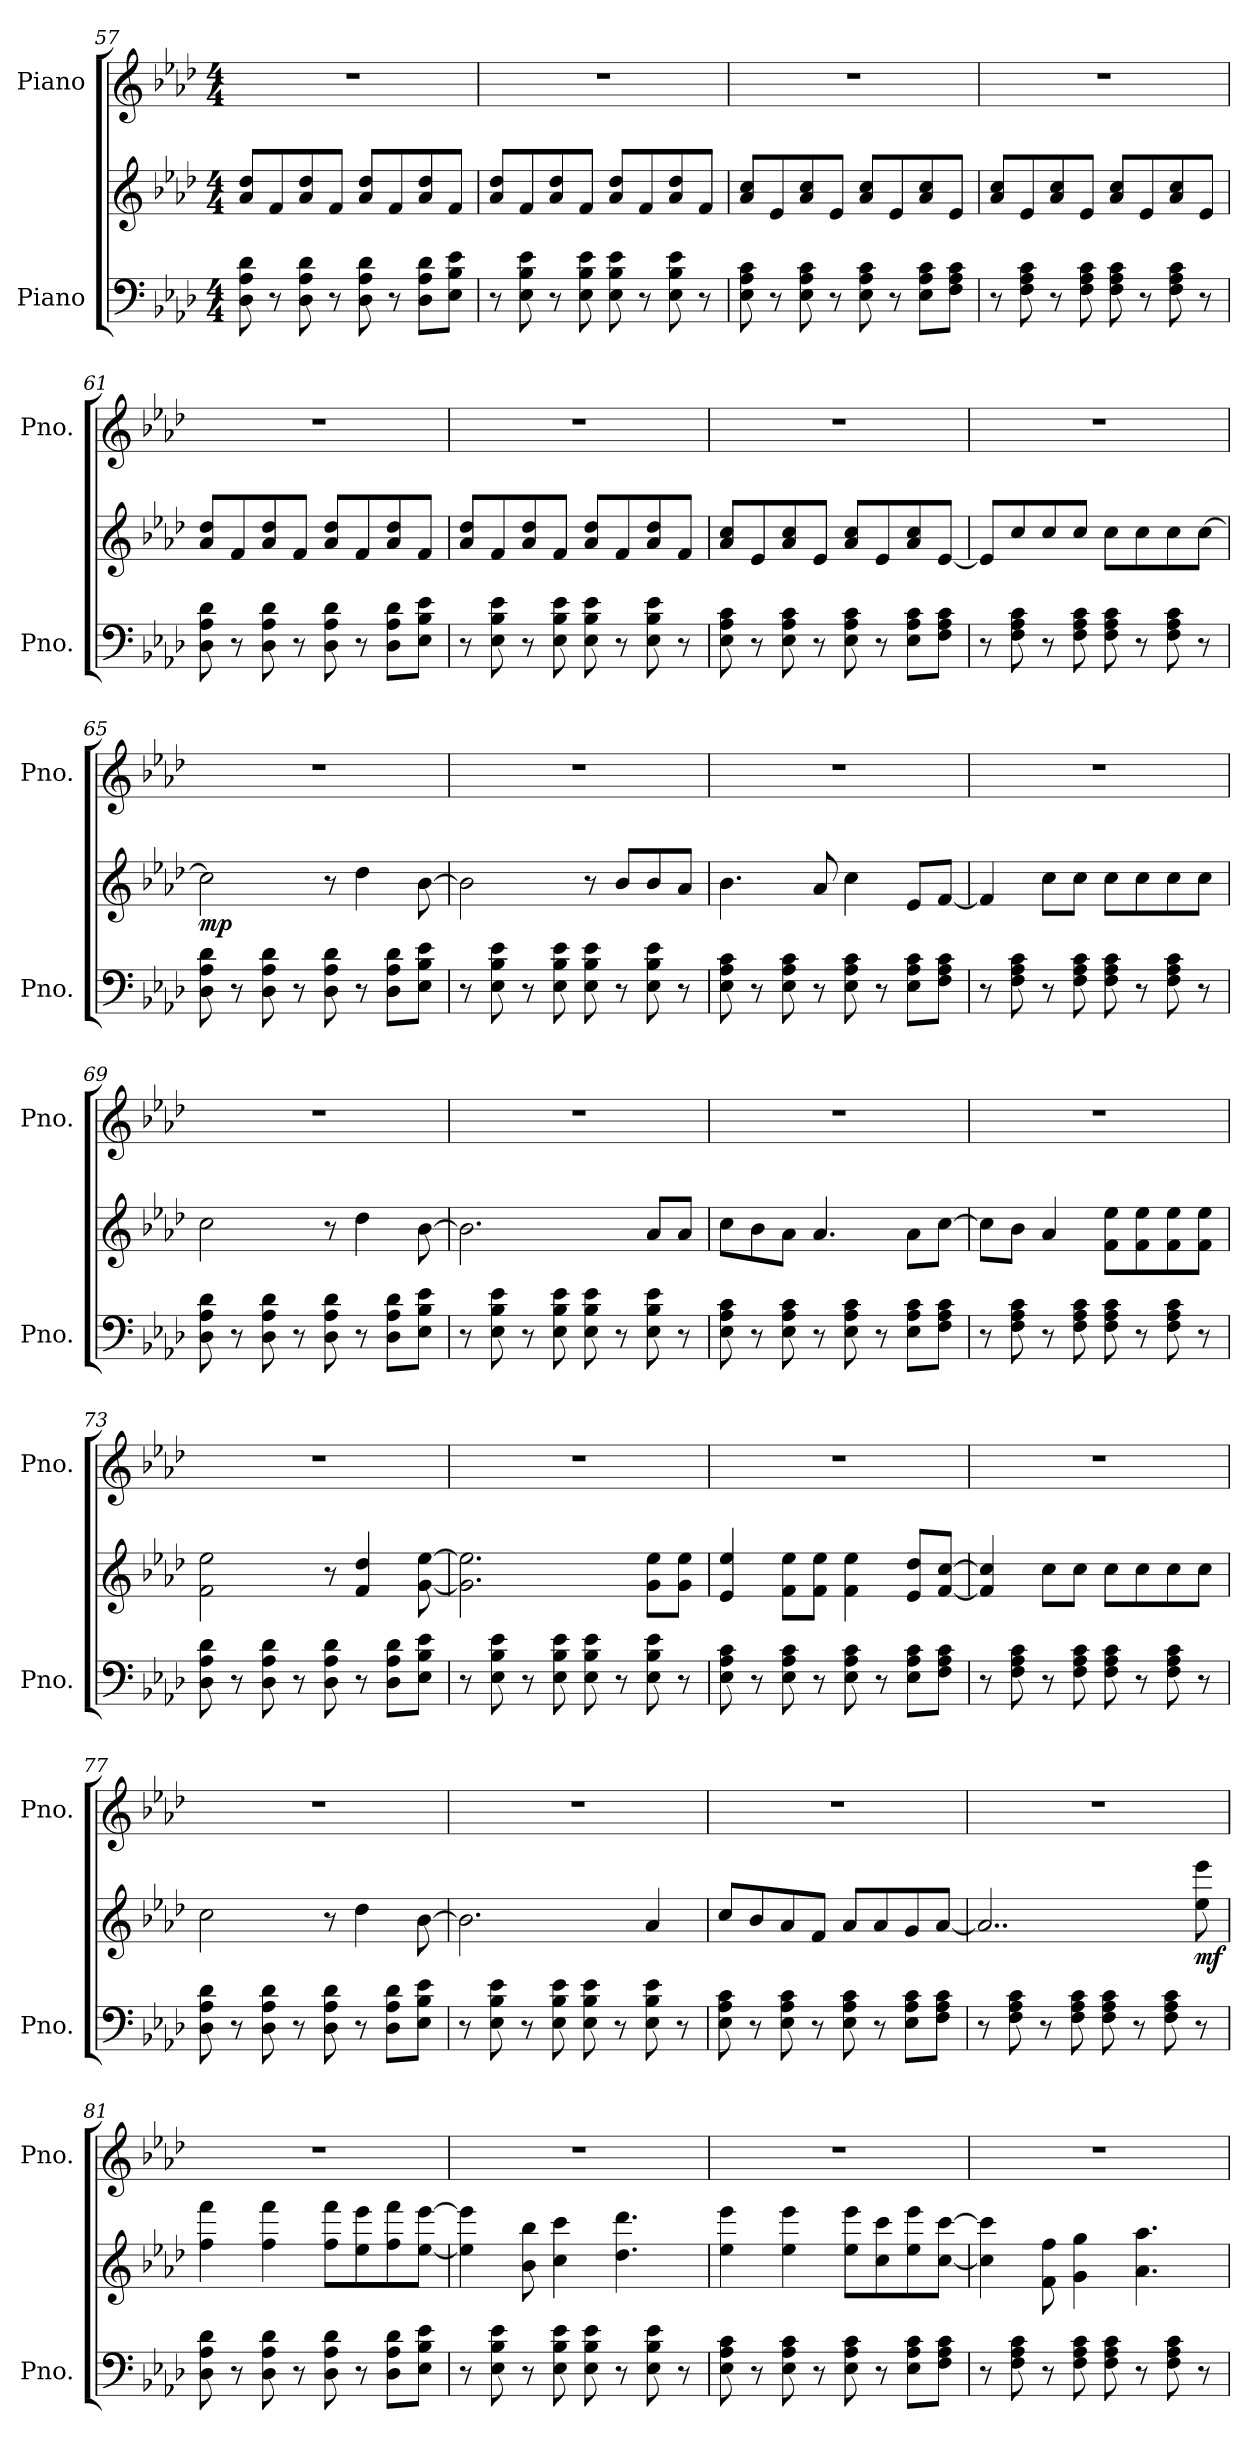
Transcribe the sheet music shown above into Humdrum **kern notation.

**kern	**kern	**dynam	**kern
*part2	*part2	*part2	*part1
*staff3	*staff2	*staff2/3	*staff1
*I"Piano	*	*	*I"Piano
*I'Pno.	*	*	*I'Pno.
*clefF4	*clefG2	*	*clefG2
*k[b-e-a-d-]	*k[b-e-a-d-]	*	*k[b-e-a-d-]
*M4/4	*M4/4	*	*M4/4
=57	=57	=57	=57
8D-\ 8A-\ 8d-\	8a-/ 8dd-/L	.	1r
8r	8f/	.	.
8D-\ 8A-\ 8d-\	8a-/ 8dd-/	.	.
8r	8f/J	.	.
8D-\ 8A-\ 8d-\	8a-/ 8dd-/L	.	.
8r	8f/	.	.
8D-\ 8A-\ 8d-\L	8a-/ 8dd-/	.	.
8E-\ 8B-\ 8e-\J	8f/J	.	.
!!LO:LB:g=z
=58	=58	=58	=58
8r	8a-/ 8dd-/L	.	1r
8E-\ 8B-\ 8e-\	8f/	.	.
8r	8a-/ 8dd-/	.	.
8E-\ 8B-\ 8e-\	8f/J	.	.
8E-\ 8B-\ 8e-\	8a-/ 8dd-/L	.	.
8r	8f/	.	.
8E-\ 8B-\ 8e-\	8a-/ 8dd-/	.	.
8r	8f/J	.	.
=59	=59	=59	=59
8E-\ 8A-\ 8c\	8a-/ 8cc/L	.	1r
8r	8e-/	.	.
8E-\ 8A-\ 8c\	8a-/ 8cc/	.	.
8r	8e-/J	.	.
8E-\ 8A-\ 8c\	8a-/ 8cc/L	.	.
8r	8e-/	.	.
8E-\ 8A-\ 8c\L	8a-/ 8cc/	.	.
8F\ 8A-\ 8c\J	8e-/J	.	.
!!LO:LB:g=z
=60	=60	=60	=60
8r	8a-/ 8cc/L	.	1r
8F\ 8A-\ 8c\	8e-/	.	.
8r	8a-/ 8cc/	.	.
8F\ 8A-\ 8c\	8e-/J	.	.
8F\ 8A-\ 8c\	8a-/ 8cc/L	.	.
8r	8e-/	.	.
8F\ 8A-\ 8c\	8a-/ 8cc/	.	.
8r	8e-/J	.	.
=61	=61	=61	=61
8D-\ 8A-\ 8d-\	8a-/ 8dd-/L	.	1r
8r	8f/	.	.
8D-\ 8A-\ 8d-\	8a-/ 8dd-/	.	.
8r	8f/J	.	.
8D-\ 8A-\ 8d-\	8a-/ 8dd-/L	.	.
8r	8f/	.	.
8D-\ 8A-\ 8d-\L	8a-/ 8dd-/	.	.
8E-\ 8B-\ 8e-\J	8f/J	.	.
=62	=62	=62	=62
8r	8a-/ 8dd-/L	.	1r
8E-\ 8B-\ 8e-\	8f/	.	.
8r	8a-/ 8dd-/	.	.
8E-\ 8B-\ 8e-\	8f/J	.	.
8E-\ 8B-\ 8e-\	8a-/ 8dd-/L	.	.
8r	8f/	.	.
8E-\ 8B-\ 8e-\	8a-/ 8dd-/	.	.
8r	8f/J	.	.
=63	=63	=63	=63
8E-\ 8A-\ 8c\	8a-/ 8cc/L	.	1r
8r	8e-/	.	.
8E-\ 8A-\ 8c\	8a-/ 8cc/	.	.
8r	8e-/J	.	.
8E-\ 8A-\ 8c\	8a-/ 8cc/L	.	.
8r	8e-/	.	.
8E-\ 8A-\ 8c\L	8a-/ 8cc/	.	.
8F\ 8A-\ 8c\J	[8e-/J	.	.
!!LO:LB:g=z
=64	=64	=64	=64
8r	8e-/L]	.	1r
8F\ 8A-\ 8c\	8cc/	.	.
8r	8cc/	.	.
8F\ 8A-\ 8c\	8cc/J	.	.
8F\ 8A-\ 8c\	8cc\L	.	.
8r	8cc\	.	.
8F\ 8A-\ 8c\	8cc\	.	.
8r	[8cc\J	.	.
=65	=65	=65	=65
!	!	!LO:DY:b	!
8D-\ 8A-\ 8d-\	2cc\]	mp	1r
8r	.	.	.
8D-\ 8A-\ 8d-\	.	.	.
8r	.	.	.
8D-\ 8A-\ 8d-\	8r	.	.
8r	4dd-\	.	.
8D-\ 8A-\ 8d-\L	.	.	.
8E-\ 8B-\ 8e-\J	[8b-\	.	.
=66	=66	=66	=66
8r	2b-\]	.	1r
8E-\ 8B-\ 8e-\	.	.	.
8r	.	.	.
8E-\ 8B-\ 8e-\	.	.	.
8E-\ 8B-\ 8e-\	8r	.	.
8r	8b-/L	.	.
8E-\ 8B-\ 8e-\	8b-/	.	.
8r	8a-/J	.	.
=67	=67	=67	=67
8E-\ 8A-\ 8c\	4.b-\	.	1r
8r	.	.	.
8E-\ 8A-\ 8c\	.	.	.
8r	8a-/	.	.
8E-\ 8A-\ 8c\	4cc\	.	.
8r	.	.	.
8E-\ 8A-\ 8c\L	8e-/L	.	.
8F\ 8A-\ 8c\J	[8f/J	.	.
!!LO:PB:g=z
=68	=68	=68	=68
8r	4f/]	.	1r
8F\ 8A-\ 8c\	.	.	.
8r	8cc\L	.	.
8F\ 8A-\ 8c\	8cc\J	.	.
8F\ 8A-\ 8c\	8cc\L	.	.
8r	8cc\	.	.
8F\ 8A-\ 8c\	8cc\	.	.
8r	8cc\J	.	.
=69	=69	=69	=69
8D-\ 8A-\ 8d-\	2cc\	.	1r
8r	.	.	.
8D-\ 8A-\ 8d-\	.	.	.
8r	.	.	.
8D-\ 8A-\ 8d-\	8r	.	.
8r	4dd-\	.	.
8D-\ 8A-\ 8d-\L	.	.	.
8E-\ 8B-\ 8e-\J	[8b-\	.	.
=70	=70	=70	=70
8r	2.b-\]	.	1r
8E-\ 8B-\ 8e-\	.	.	.
8r	.	.	.
8E-\ 8B-\ 8e-\	.	.	.
8E-\ 8B-\ 8e-\	.	.	.
8r	.	.	.
8E-\ 8B-\ 8e-\	8a-/L	.	.
8r	8a-/J	.	.
=71	=71	=71	=71
8E-\ 8A-\ 8c\	8cc\L	.	1r
8r	8b-\	.	.
8E-\ 8A-\ 8c\	8a-\J	.	.
8r	4.a-/	.	.
8E-\ 8A-\ 8c\	.	.	.
8r	.	.	.
8E-\ 8A-\ 8c\L	8a-\L	.	.
8F\ 8A-\ 8c\J	[8cc\J	.	.
!!LO:LB:g=z
=72	=72	=72	=72
8r	8cc\L]	.	1r
8F\ 8A-\ 8c\	8b-\J	.	.
8r	4a-/	.	.
8F\ 8A-\ 8c\	.	.	.
8F\ 8A-\ 8c\	8f\ 8ee-\L	.	.
8r	8f\ 8ee-\	.	.
8F\ 8A-\ 8c\	8f\ 8ee-\	.	.
8r	8f\ 8ee-\J	.	.
=73	=73	=73	=73
8D-\ 8A-\ 8d-\	2f\ 2ee-\	.	1r
8r	.	.	.
8D-\ 8A-\ 8d-\	.	.	.
8r	.	.	.
8D-\ 8A-\ 8d-\	8r	.	.
8r	4f/ 4dd-/	.	.
8D-\ 8A-\ 8d-\L	.	.	.
8E-\ 8B-\ 8e-\J	[8g\ [8ee-\	.	.
=74	=74	=74	=74
8r	2.g\] 2.ee-\]	.	1r
8E-\ 8B-\ 8e-\	.	.	.
8r	.	.	.
8E-\ 8B-\ 8e-\	.	.	.
8E-\ 8B-\ 8e-\	.	.	.
8r	.	.	.
8E-\ 8B-\ 8e-\	8g\ 8ee-\L	.	.
8r	8g\ 8ee-\J	.	.
=75	=75	=75	=75
8E-\ 8A-\ 8c\	4e-/ 4ee-/	.	1r
8r	.	.	.
8E-\ 8A-\ 8c\	8f\ 8ee-\L	.	.
8r	8f\ 8ee-\J	.	.
8E-\ 8A-\ 8c\	4f\ 4ee-\	.	.
8r	.	.	.
8E-\ 8A-\ 8c\L	8e-/ 8dd-/L	.	.
8F\ 8A-\ 8c\J	[8f/ [8cc/J	.	.
!!LO:LB:g=z
=76	=76	=76	=76
8r	4f/] 4cc/]	.	1r
8F\ 8A-\ 8c\	.	.	.
8r	8cc\L	.	.
8F\ 8A-\ 8c\	8cc\J	.	.
8F\ 8A-\ 8c\	8cc\L	.	.
8r	8cc\	.	.
8F\ 8A-\ 8c\	8cc\	.	.
8r	8cc\J	.	.
=77	=77	=77	=77
8D-\ 8A-\ 8d-\	2cc\	.	1r
8r	.	.	.
8D-\ 8A-\ 8d-\	.	.	.
8r	.	.	.
8D-\ 8A-\ 8d-\	8r	.	.
8r	4dd-\	.	.
8D-\ 8A-\ 8d-\L	.	.	.
8E-\ 8B-\ 8e-\J	[8b-\	.	.
=78	=78	=78	=78
8r	2.b-\]	.	1r
8E-\ 8B-\ 8e-\	.	.	.
8r	.	.	.
8E-\ 8B-\ 8e-\	.	.	.
8E-\ 8B-\ 8e-\	.	.	.
8r	.	.	.
8E-\ 8B-\ 8e-\	4a-/	.	.
8r	.	.	.
=79	=79	=79	=79
8E-\ 8A-\ 8c\	8cc/L	.	1r
8r	8b-/	.	.
8E-\ 8A-\ 8c\	8a-/	.	.
8r	8f/J	.	.
8E-\ 8A-\ 8c\	8a-/L	.	.
8r	8a-/	.	.
8E-\ 8A-\ 8c\L	8g/	.	.
8F\ 8A-\ 8c\J	[8a-/J	.	.
!!LO:LB:g=z
=80	=80	=80	=80
8r	2..a-/]	.	1r
8F\ 8A-\ 8c\	.	.	.
8r	.	.	.
8F\ 8A-\ 8c\	.	.	.
8F\ 8A-\ 8c\	.	.	.
8r	.	.	.
8F\ 8A-\ 8c\	.	.	.
!	!	!LO:DY:b	!
8r	8ee-\ 8eee-\	mf	.
=81	=81	=81	=81
8D-\ 8A-\ 8d-\	4ff\ 4fff\	.	1r
8r	.	.	.
8D-\ 8A-\ 8d-\	4ff\ 4fff\	.	.
8r	.	.	.
8D-\ 8A-\ 8d-\	8ff\ 8fff\L	.	.
8r	8ee-\ 8eee-\	.	.
8D-\ 8A-\ 8d-\L	8ff\ 8fff\	.	.
8E-\ 8B-\ 8e-\J	[8ee-\ [8eee-\J	.	.
=82	=82	=82	=82
8r	4ee-\] 4eee-\]	.	1r
8E-\ 8B-\ 8e-\	.	.	.
8r	8b-\ 8bb-\	.	.
8E-\ 8B-\ 8e-\	4cc\ 4ccc\	.	.
8E-\ 8B-\ 8e-\	.	.	.
8r	4.dd-\ 4.ddd-\	.	.
8E-\ 8B-\ 8e-\	.	.	.
8r	.	.	.
=83	=83	=83	=83
8E-\ 8A-\ 8c\	4ee-\ 4eee-\	.	1r
8r	.	.	.
8E-\ 8A-\ 8c\	4ee-\ 4eee-\	.	.
8r	.	.	.
8E-\ 8A-\ 8c\	8ee-\ 8eee-\L	.	.
8r	8cc\ 8ccc\	.	.
8E-\ 8A-\ 8c\L	8ee-\ 8eee-\	.	.
8F\ 8A-\ 8c\J	[8cc\ [8ccc\J	.	.
!!LO:LB:g=z
=84	=84	=84	=84
8r	4cc\] 4ccc\]	.	1r
8F\ 8A-\ 8c\	.	.	.
8r	8f\ 8ff\	.	.
8F\ 8A-\ 8c\	4g\ 4gg\	.	.
8F\ 8A-\ 8c\	.	.	.
8r	4.a-\ 4.aa-\	.	.
8F\ 8A-\ 8c\	.	.	.
8r	.	.	.
=	=	=	=
*-	*-	*-	*-
